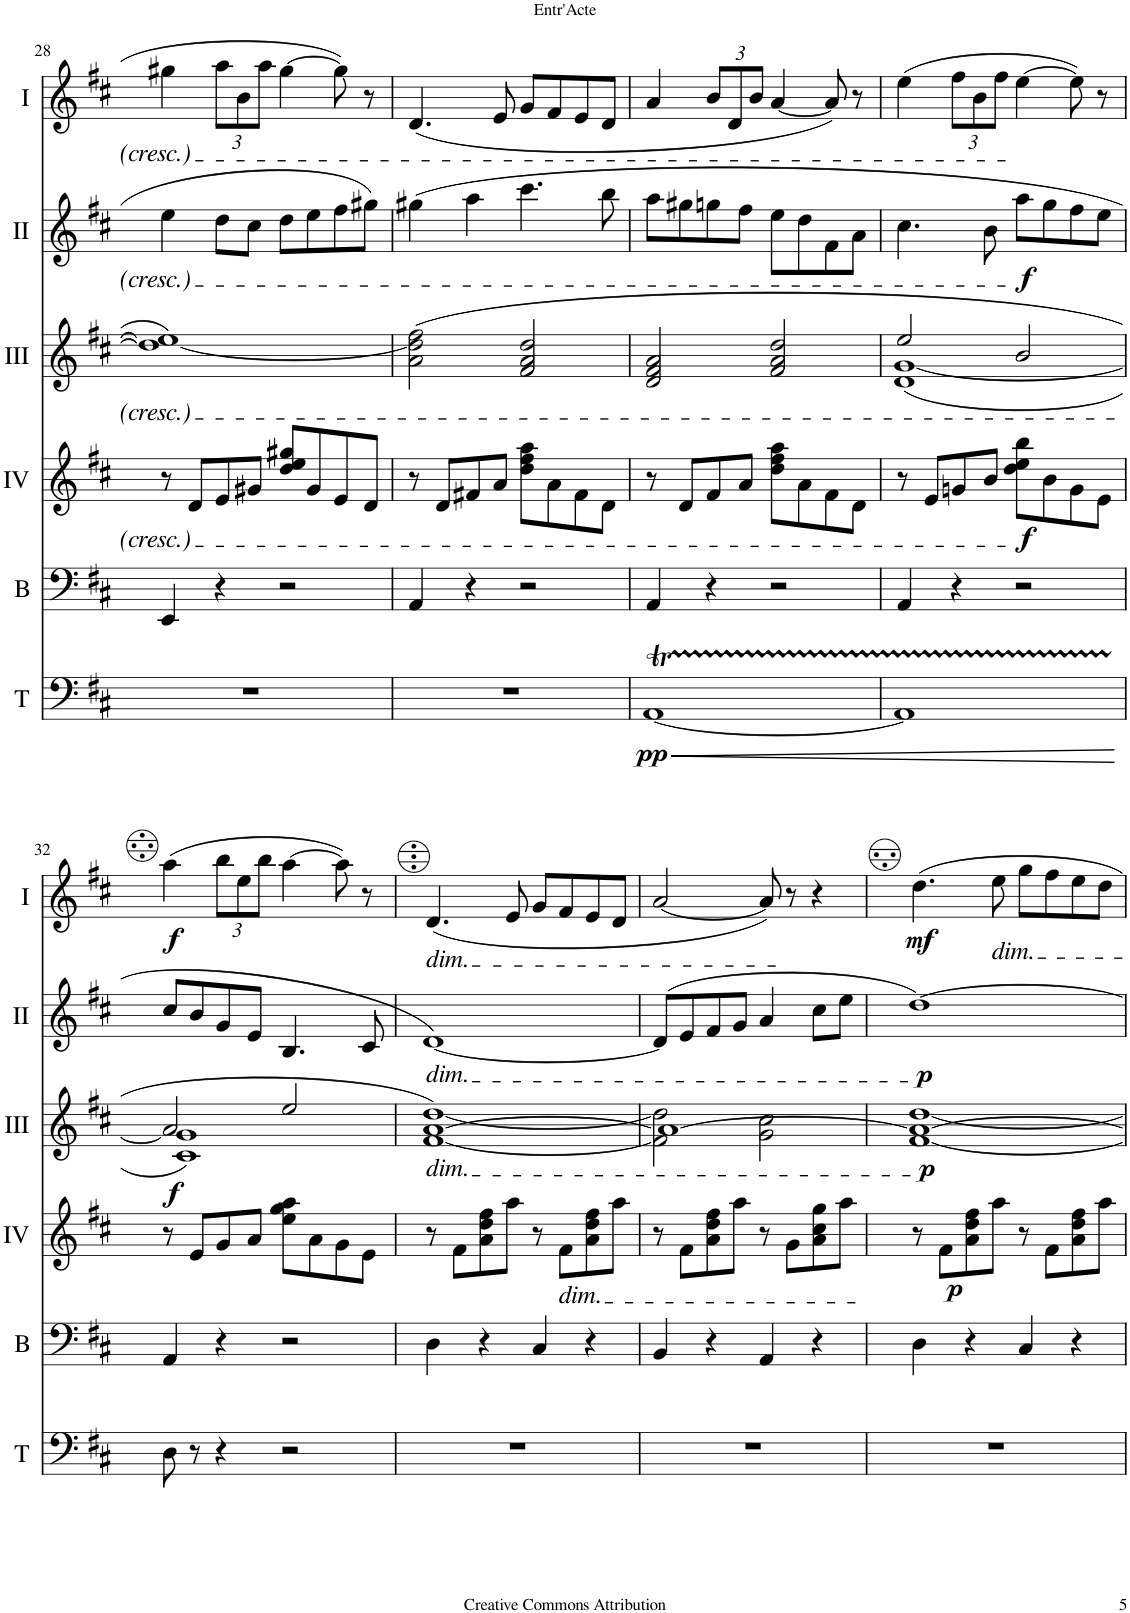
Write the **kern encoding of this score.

**kern	**dynam	**kern	**kern	**dynam	**kern	**dynam	**kern	**dynam	**kern	**dynam
*part6	*part6	*part5	*part4	*part4	*part3	*part3	*part2	*part2	*part1	*part1
*staff6	*staff6	*staff5	*staff4	*staff4	*staff3	*staff3	*staff2	*staff2	*staff1	*staff1
*I"Timpani	*	*I"Basson	*I"Acc. 4	*	*I"Acc. 3	*	*I"Acc. 2	*	*I"Acc.1	*
*I'T	*	*I'B	*	*	*	*	*	*	*	*
!!LO:PB:g=z
*clefF4	*	*clefF4	*clefG2	*	*clefG2	*	*clefG2	*	*clefG2	*
*	*	*Trd7c12	*Trd7c12	*	*Trd7c12	*	*	*	*	*
*k[f#c#]	*	*k[f#c#]	*k[f#c#]	*	*k[f#c#]	*	*k[f#c#]	*	*k[f#c#]	*
*M4/4	*	*M4/4	*M4/4	*	*M4/4	*	*M4/4	*	*M4/4	*
*met(c)	*	*met(c)	*met(c)	*	*met(c)	*	*met(c)	*	*met(c)	*
=28	=28	=28	=28	=28	=28	=28	=28	=28	=28	=28
1r	.	4EE/	8r	.	1dd_ 1ee]	.	4ee\	.	4gg#X\	.
.	.	.	8d/L	.	.	.	.	.	.	.
*	*	*	*	*	*	*	*	*	*Xbrackettup	*
.	.	4r	8e/	.	.	.	8dd\L	.	12aa\L	.
.	.	.	.	.	.	.	.	.	12b\	.
.	.	.	8g#X/J	.	.	.	8cc#\J	.	.	.
.	.	.	.	.	.	.	.	.	12aa\J	.
.	.	2r	8dd/ 8ee/ 8gg#X/L	.	.	.	8dd\L	.	[4gg#\	.
.	.	.	8g#/	.	.	.	8ee\	.	.	.
.	.	.	8e/	.	.	.	8ff#\	.	8gg#\]	.
.	.	.	8d/J	.	.	.	8gg#X\J	.	8r	.
=29	=29	=29	=29	=29	=29	=29	=29	=29	=29	=29
1r	.	4AA/	8r	.	(2a\ 2dd\] 2ff#\	.	(4gg#X\	.	(4.d/	.
.	.	.	8d/L	.	.	.	.	.	.	.
.	.	4r	8f#X/	.	.	.	4aa\	.	.	.
.	.	.	8a/J	.	.	.	.	.	8e/	.
.	.	2r	8dd\ 8ff#\ 8aa\L	.	2f#/ 2a/ 2dd/	.	4.ccc#\	.	8g/L	.
.	.	.	8a\	.	.	.	.	.	8f#/	.
.	.	.	8f#\	.	.	.	.	.	8e/	.
.	.	.	8d\J	.	.	.	8bb\	.	8d/J	.
=30	=30	=30	=30	=30	=30	=30	=30	=30	=30	=30
!	!LO:HP:b	!	!	!	!	!	!	!	!	!
!	!LO:DY:n=1:b	!	!	!	!	!	!	!	!	!
[1AAT	< pp	4AA/	8r	.	2d/ 2f#/ 2a/	.	8aa\L	.	4a/	.
.	.	.	8d/L	.	.	.	8gg#X\	.	.	.
.	.	4r	8f#/	.	.	.	8ggn\	.	12b/L	.
.	.	.	.	.	.	.	.	.	12d/	.
.	.	.	8a/J	.	.	.	8ff#\J	.	.	.
.	.	.	.	.	.	.	.	.	12b/J	.
.	.	2r	8dd\ 8ff#\ 8aa\L	.	2f#/ 2a/ 2dd/	.	8ee\L	.	[4a/	.
.	.	.	8a\	.	.	.	8dd\	.	.	.
.	.	.	8f#\	.	.	.	8f#\	.	8a/])	.
.	.	.	8d\J	.	.	.	8a\J	.	8r	.
=31	=31	=31	=31	=31	=31	=31	=31	=31	=31	=31
*	*	*	*	*	*^	*	*	*	*	*
1AATTT]	.	4AA/	8r	.	2ee/	(1d [1g	.	4.cc#\	.	(4ee\	.
.	.	.	8e/L	.	.	.	.	.	.	.	.
.	.	4r	8gn/	.	.	.	.	.	.	12ff#\L	.
.	.	.	.	.	.	.	.	.	.	12b\	.
.	.	.	8b/J	.	.	.	.	8b\	.	.	.
.	.	.	.	.	.	.	.	.	.	12ff#\J	.
!	!	!	!	!LO:DY:b	!	!	!	!	!LO:DY:b	!	!
.	.	2r	8dd\ 8ee\ 8bb\L	f	2b/	.	.	8aa\L	f	[4ee\	.
.	.	.	8b\	.	.	.	.	8gg\	.	.	.
.	.	.	8g\	.	.	.	.	8ff#\	.	8ee\])	.
.	.	.	8e\J	.	.	.	.	8ee\J	.	8r	.
*	*	*	*	*	*v	*v	*	*	*	*	*
.	[	.	.	.	.	.	.	.	.	.
!!LO:LB:g=z
=32	=32	=32	=32	=32	=32	=32	=32	=32	=32	=32
*	*	*	*	*	*^	*	*	*	*	*
!	!	!	!	!	!	!	!LO:DY:b	!	!	!	!LO:DY:b
8D\	.	4AA/	8r	.	2a/	1c# 1g])	f	8cc#/L	.	(4aa\	f
8r	.	.	8e/L	.	.	.	.	8b/	.	.	.
4r	.	4r	8g/	.	.	.	.	8g/	.	12bb\L	.
.	.	.	.	.	.	.	.	.	.	12ee\	.
.	.	.	8a/J	.	.	.	.	8e/J	.	.	.
.	.	.	.	.	.	.	.	.	.	12bb\J	.
2r	.	2r	8ee\ 8gg\ 8aa\L	.	2ee/	.	.	4.B/	.	[4aa\	.
.	.	.	8a\	.	.	.	.	.	.	.	.
.	.	.	8g\	.	.	.	.	.	.	8aa\])	.
.	.	.	8e\J	.	.	.	.	8c#/	.	8r	.
*	*	*	*	*	*v	*v	*	*	*	*	*
=33	=33	=33	=33	=33	=33	=33	=33	=33	=33	=33
!	!	!	!	!	!	!	!	!	!LO:TX:b:i:t=dim.	!
!	!	!	!	!	!	!	!LO:TX:b:i:t=dim.	!	!	!
!	!	!	!	!	!LO:TX:b:i:t=dim.	!	!	!	!	!
1r	.	4D\	8r	.	[1f# [1a [1dd)	.	[1d)	.	(4.d/	.
.	.	.	8f#\L	.	.	.	.	.	.	.
.	.	4r	8a\ 8dd\ 8ff#\	.	.	.	.	.	.	.
.	.	.	8aa\J	.	.	.	.	.	8e/	.
.	.	4C#/	8r	.	.	.	.	.	8g/L	.
!	!	!	!LO:TX:b:i:t=dim.	!	!	!	!	!	!	!
.	.	.	8f#\L	.	.	.	.	.	8f#/	.
.	.	4r	8a\ 8dd\ 8ff#\	.	.	.	.	.	8e/	.
.	.	.	8aa\J	.	.	.	.	.	8d/J	.
=34	=34	=34	=34	=34	=34	=34	=34	=34	=34	=34
*	*	*	*	*	*^	*	*	*	*	*
1r	.	4BB/	8r	.	1a_	2f#\] 2dd\]	.	(8d/L]	.	[2a/	.
.	.	.	8f#\L	.	.	.	.	8e/	.	.	.
.	.	4r	8a\ 8dd\ 8ff#\	.	.	.	.	8f#/	.	.	.
.	.	.	8aa\J	.	.	.	.	8g/J	.	.	.
.	.	4AA/	8r	.	.	2g\ 2cc#\	.	4a/	.	8a/])	.
.	.	.	8g\L	.	.	.	.	.	.	8r	.
.	.	4r	8a\ 8cc#\ 8gg\	.	.	.	.	8cc#\L	.	4r	.
.	.	.	8aa\J	.	.	.	.	8ee\J	.	.	.
*	*	*	*	*	*v	*v	*	*	*	*	*
=35	=35	=35	=35	=35	=35	=35	=35	=35	=35	=35
!	!	!	!	!	!	!LO:DY:b	!	!LO:DY:b	!	!LO:DY:b
1r	.	4D\	8r	.	[1f# 1a_ [1dd	p	[1dd)	p	4.dd\	mf
!	!	!	!	!LO:DY:b	!	!	!	!	!	!
.	.	.	8f#\L	p	.	.	.	.	.	.
.	.	4r	8a\ 8dd\ 8ff#\	.	.	.	.	.	.	.
!	!	!	!	!	!	!	!	!	!LO:TX:b:i:t=dim.	!
.	.	.	8aa\J	.	.	.	.	.	8ee\	.
.	.	4C#/	8r	.	.	.	.	.	8gg\L	.
.	.	.	8f#\L	.	.	.	.	.	8ff#\	.
.	.	4r	8a\ 8dd\ 8ff#\	.	.	.	.	.	8ee\	.
.	.	.	8aa\J	.	.	.	.	.	8dd\J	.
=	=	=	=	=	=	=	=	=	=	=
*-	*-	*-	*-	*-	*-	*-	*-	*-	*-	*-
